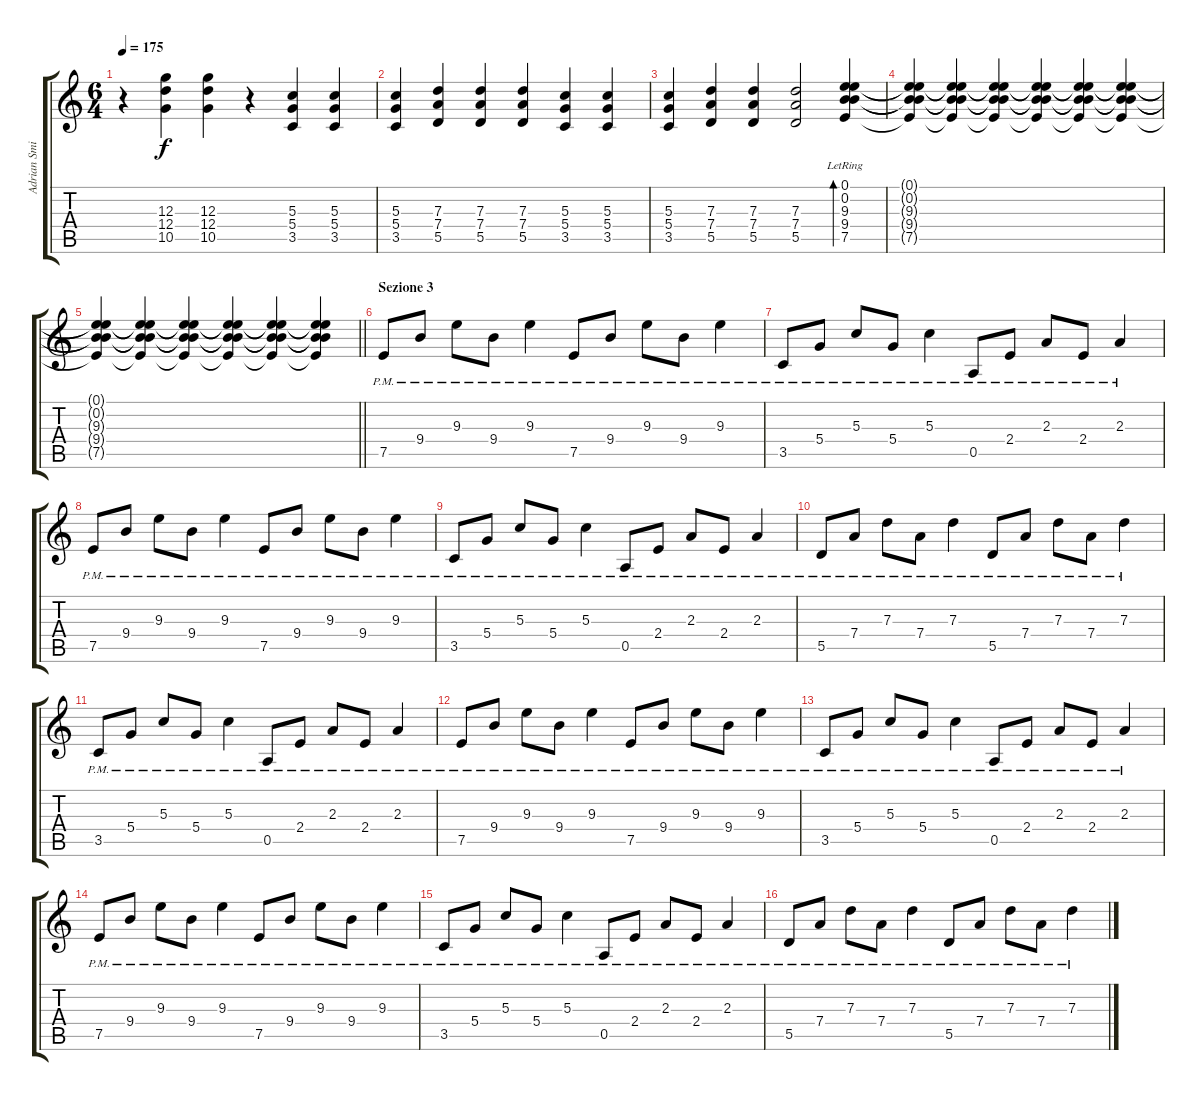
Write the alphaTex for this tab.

\track ("Adrian Smith" "Adrian Smi") {instrument distortionguitar}
\staff {score tabs}
\tuning (E4 B3 G3 D3 A2 E2) {hide}
\ts (6 4)
\tempo 175
\clef g2
\ks c
r.4{dy f} (12.3 12.4 10.5).4 (12.3 12.4 10.5).4 r.4 (5.3 5.4 3.5).4 (5.3 5.4 3.5).4 |
(5.3 5.4 3.5).4 (7.3 7.4 5.5).4 (7.3 7.4 5.5).4 (7.3 7.4 5.5).4 (5.3 5.4 3.5).4 (5.3 5.4 3.5).4 |
(5.3 5.4 3.5).4 (7.3 7.4 5.5).4 (7.3 7.4 5.5).4 (7.3 7.4 5.5).2 (0.1{lr} 0.2{lr} 9.3{lr} 9.4{lr} 7.5{lr}).4{bd 60} |
(0.1{t} 0.2{t} 9.3{t} 9.4{t} 7.5{t}).4 (0.1{t} 0.2{t} 9.3{t} 9.4{t} 7.5{t}).4 (0.1{t} 0.2{t} 9.3{t} 9.4{t} 7.5{t}).4 (0.1{t} 0.2{t} 9.3{t} 9.4{t} 7.5{t}).4 (0.1{t} 0.2{t} 9.3{t} 9.4{t} 7.5{t}).4 (0.1{t} 0.2{t} 9.3{t} 9.4{t} 7.5{t}).4 |
\barLineRight lightlight
(0.1{t} 0.2{t} 9.3{t} 9.4{t} 7.5{t}).4 (0.1{t} 0.2{t} 9.3{t} 9.4{t} 7.5{t}).4 (0.1{t} 0.2{t} 9.3{t} 9.4{t} 7.5{t}).4 (0.1{t} 0.2{t} 9.3{t} 9.4{t} 7.5{t}).4 (0.1{t} 0.2{t} 9.3{t} 9.4{t} 7.5{t}).4 (0.1{t} 0.2{t} 9.3{t} 9.4{t} 7.5{t}).4 |
\section ("" "Sezione 3")
7.5{pm}.8{instrument electricguitarmuted} 9.4{pm}.8 9.3{pm}.8 9.4{pm}.8 9.3{pm}.4 7.5{pm}.8 9.4{pm}.8 9.3{pm}.8 9.4{pm}.8 9.3{pm}.4 |
3.5{pm}.8 5.4{pm}.8 5.3{pm}.8 5.4{pm}.8 5.3{pm}.4 0.5{pm}.8 2.4{pm}.8 2.3{pm}.8 2.4{pm}.8 2.3{pm}.4 |
7.5{pm}.8 9.4{pm}.8 9.3{pm}.8 9.4{pm}.8 9.3{pm}.4 7.5{pm}.8 9.4{pm}.8 9.3{pm}.8 9.4{pm}.8 9.3{pm}.4 |
3.5{pm}.8 5.4{pm}.8 5.3{pm}.8 5.4{pm}.8 5.3{pm}.4 0.5{pm}.8 2.4{pm}.8 2.3{pm}.8 2.4{pm}.8 2.3{pm}.4 |
5.5{pm}.8 7.4{pm}.8 7.3{pm}.8 7.4{pm}.8 7.3{pm}.4 5.5{pm}.8 7.4{pm}.8 7.3{pm}.8 7.4{pm}.8 7.3{pm}.4 |
3.5{pm}.8 5.4{pm}.8 5.3{pm}.8 5.4{pm}.8 5.3{pm}.4 0.5{pm}.8 2.4{pm}.8 2.3{pm}.8 2.4{pm}.8 2.3{pm}.4 |
7.5{pm}.8 9.4{pm}.8 9.3{pm}.8 9.4{pm}.8 9.3{pm}.4 7.5{pm}.8 9.4{pm}.8 9.3{pm}.8 9.4{pm}.8 9.3{pm}.4 |
3.5{pm}.8 5.4{pm}.8 5.3{pm}.8 5.4{pm}.8 5.3{pm}.4 0.5{pm}.8 2.4{pm}.8 2.3{pm}.8 2.4{pm}.8 2.3{pm}.4 |
7.5{pm}.8 9.4{pm}.8 9.3{pm}.8 9.4{pm}.8 9.3{pm}.4 7.5{pm}.8 9.4{pm}.8 9.3{pm}.8 9.4{pm}.8 9.3{pm}.4 |
3.5{pm}.8 5.4{pm}.8 5.3{pm}.8 5.4{pm}.8 5.3{pm}.4 0.5{pm}.8 2.4{pm}.8 2.3{pm}.8 2.4{pm}.8 2.3{pm}.4 |
5.5{pm}.8 7.4{pm}.8 7.3{pm}.8 7.4{pm}.8 7.3{pm}.4 5.5{pm}.8 7.4{pm}.8 7.3{pm}.8 7.4{pm}.8 7.3{pm}.4
